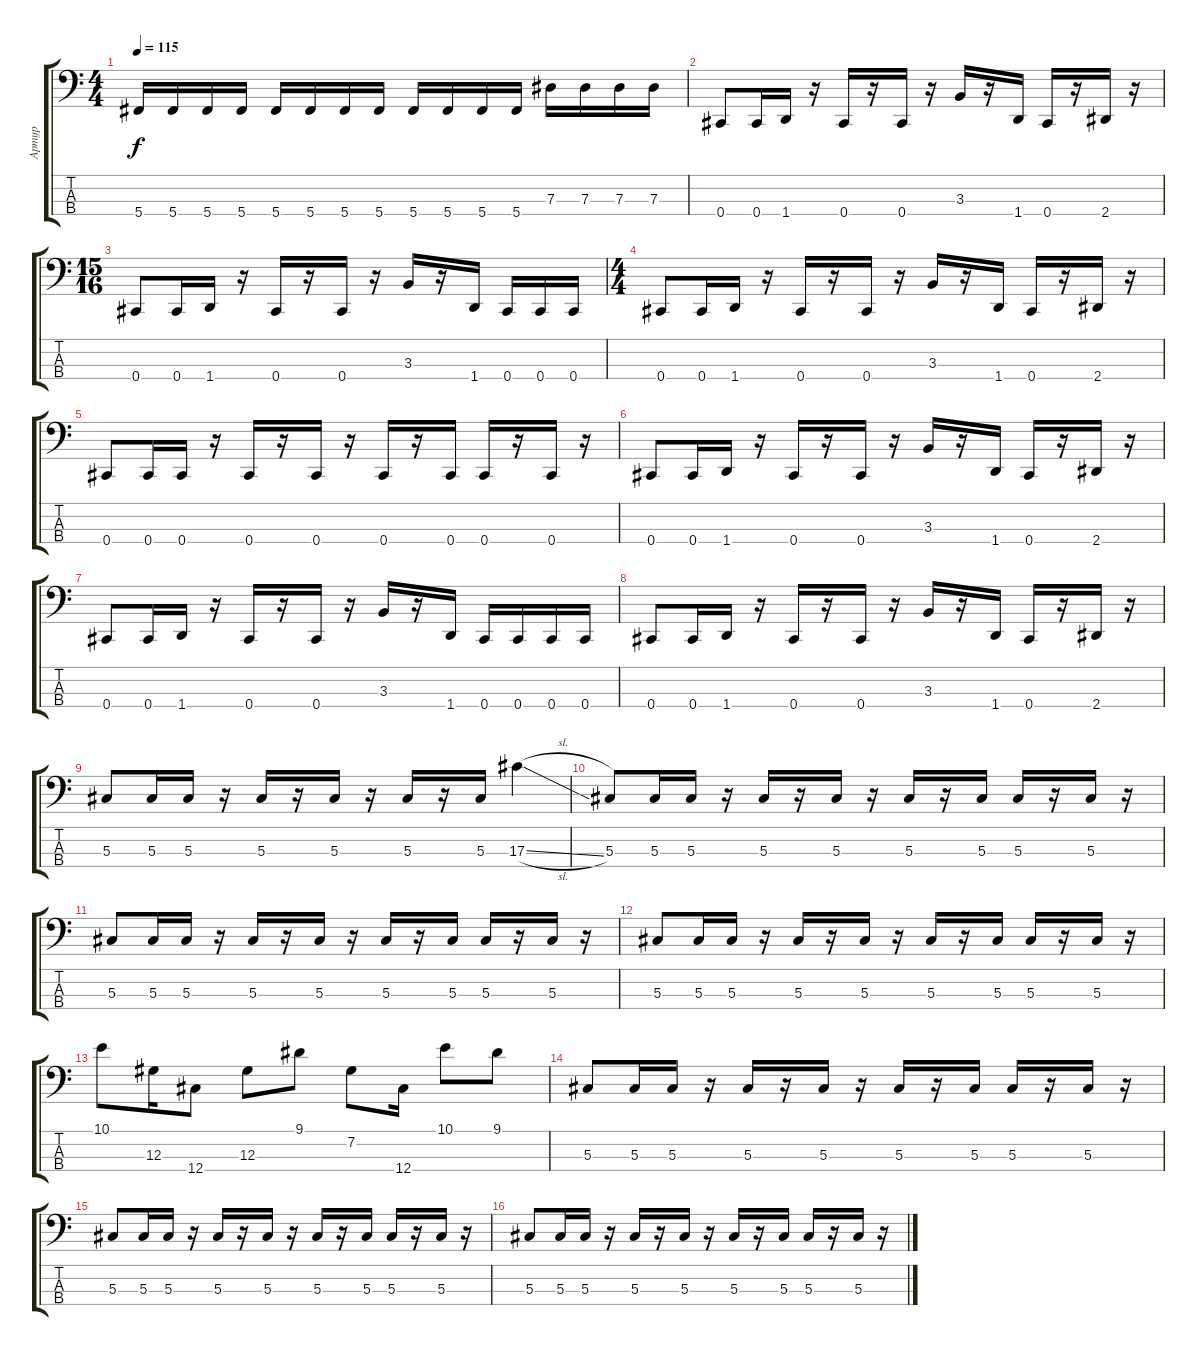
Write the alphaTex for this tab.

\track ("Артур" "Артур") {instrument slapbass1}
\staff {score tabs}
\tuning (Gb2 Db2 Ab1 Db1) {hide}
\ts (4 4)
\tempo 115
\clef f4
\ks c
5.4.16{dy f} 5.4.16 5.4.16 5.4.16 5.4.16 5.4.16 5.4.16 5.4.16 5.4.16 5.4.16 5.4.16 5.4.16 7.3.16 7.3.16 7.3.16 7.3.16 |
0.4.8 0.4.16 1.4.16 r.16 0.4.16 r.16 0.4.16 r.16 3.3.16 r.16 1.4.16 0.4.16 r.16 2.4.16 r.16 |
\ts (15 16)
0.4.8 0.4.16 1.4.16 r.16 0.4.16 r.16 0.4.16 r.16 3.3.16 r.16 1.4.16 0.4.16 0.4.16 0.4.16 |
\ts (4 4)
0.4.8 0.4.16 1.4.16 r.16 0.4.16 r.16 0.4.16 r.16 3.3.16 r.16 1.4.16 0.4.16 r.16 2.4.16 r.16 |
0.4.8 0.4.16 0.4.16 r.16 0.4.16 r.16 0.4.16 r.16 0.4.16 r.16 0.4.16 0.4.16 r.16 0.4.16 r.16 |
0.4.8 0.4.16 1.4.16 r.16 0.4.16 r.16 0.4.16 r.16 3.3.16 r.16 1.4.16 0.4.16 r.16 2.4.16 r.16 |
0.4.8 0.4.16 1.4.16 r.16 0.4.16 r.16 0.4.16 r.16 3.3.16 r.16 1.4.16 0.4.16 0.4.16 0.4.16 0.4.16 |
0.4.8 0.4.16 1.4.16 r.16 0.4.16 r.16 0.4.16 r.16 3.3.16 r.16 1.4.16 0.4.16 r.16 2.4.16 r.16 |
5.3.8{instrument slapbass1} 5.3.16 5.3.16 r.16 5.3.16 r.16 5.3.16 r.16 5.3.16 r.16 5.3.16 17.3{sl}.4 |
5.3.8 5.3.16 5.3.16 r.16 5.3.16 r.16 5.3.16 r.16 5.3.16 r.16 5.3.16 5.3.16 r.16 5.3.16 r.16 |
5.3.8{instrument slapbass1} 5.3.16 5.3.16 r.16 5.3.16 r.16 5.3.16 r.16 5.3.16 r.16 5.3.16 5.3.16 r.16 5.3.16 r.16 |
5.3.8{instrument slapbass1} 5.3.16 5.3.16 r.16 5.3.16 r.16 5.3.16 r.16 5.3.16 r.16 5.3.16 5.3.16 r.16 5.3.16 r.16 |
10.1.8{instrument electricbassfinger} 12.3.16 12.4.8 12.3.8 9.1.8 7.2.8 12.4.16 10.1.8 9.1.8 |
5.3.8{instrument slapbass1} 5.3.16 5.3.16 r.16 5.3.16 r.16 5.3.16 r.16 5.3.16 r.16 5.3.16 5.3.16 r.16 5.3.16 r.16 |
5.3.8 5.3.16 5.3.16 r.16 5.3.16 r.16 5.3.16 r.16 5.3.16 r.16 5.3.16 5.3.16 r.16 5.3.16 r.16 |
5.3.8 5.3.16 5.3.16 r.16 5.3.16 r.16 5.3.16 r.16 5.3.16 r.16 5.3.16 5.3.16 r.16 5.3.16 r.16
